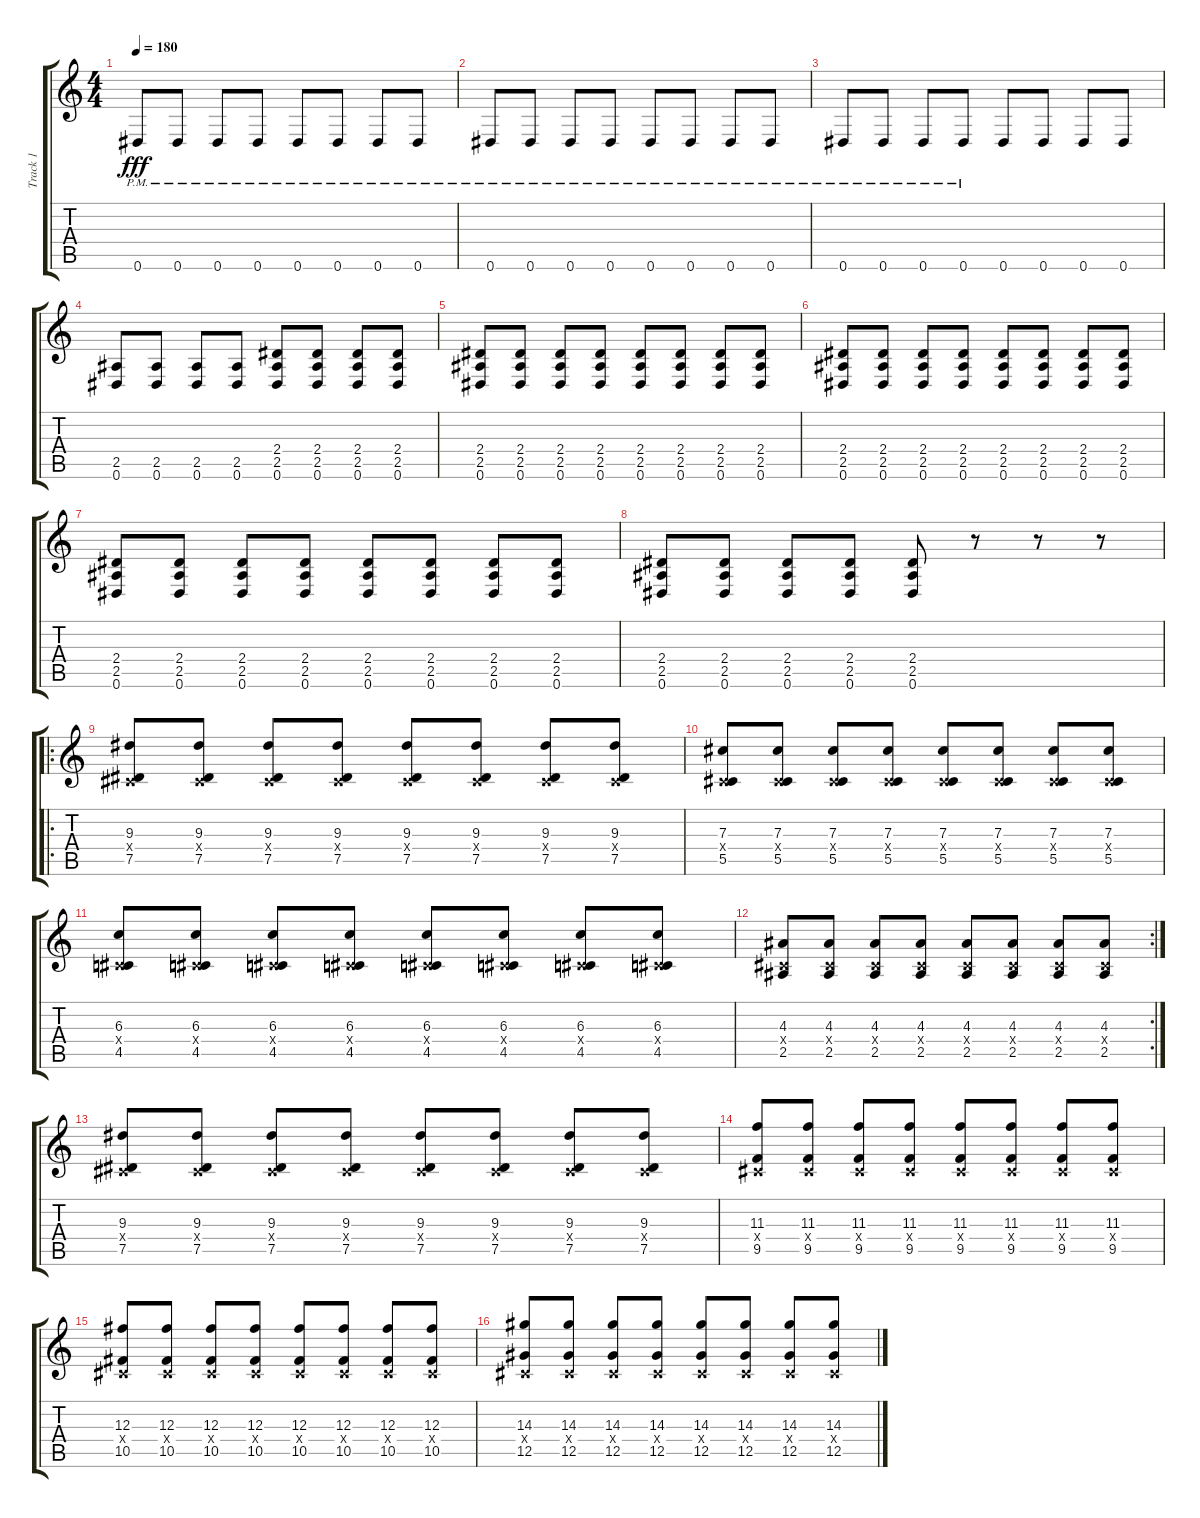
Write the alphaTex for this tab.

\track ("Track 1" "Track 1") {instrument overdrivenguitar}
\staff {score tabs}
\tuning (Eb4 Bb3 Gb3 Db3 Ab2 Eb2) {hide}
\ts (4 4)
\tempo 180
\clef g2
\ks c
0.6{pm}.8{dy fff} 0.6{pm}.8 0.6{pm}.8 0.6{pm}.8 0.6{pm}.8 0.6{pm}.8 0.6{pm}.8 0.6{pm}.8 |
0.6{pm}.8 0.6{pm}.8 0.6{pm}.8 0.6{pm}.8 0.6{pm}.8 0.6{pm}.8 0.6{pm}.8 0.6{pm}.8 |
0.6{pm}.8 0.6{pm}.8 0.6{pm}.8 0.6{pm}.8 0.6.8 0.6.8 0.6.8 0.6.8 |
(2.5 0.6).8 (2.5 0.6).8 (2.5 0.6).8 (2.5 0.6).8 (2.4 2.5 0.6).8 (2.4 2.5 0.6).8 (2.4 2.5 0.6).8 (2.4 2.5 0.6).8 |
(2.4 2.5 0.6).8 (2.4 2.5 0.6).8 (2.4 2.5 0.6).8 (2.4 2.5 0.6).8 (2.4 2.5 0.6).8 (2.4 2.5 0.6).8 (2.4 2.5 0.6).8 (2.4 2.5 0.6).8 |
(2.4 2.5 0.6).8 (2.4 2.5 0.6).8 (2.4 2.5 0.6).8 (2.4 2.5 0.6).8 (2.4 2.5 0.6).8 (2.4 2.5 0.6).8 (2.4 2.5 0.6).8 (2.4 2.5 0.6).8 |
(2.4 2.5 0.6).8 (2.4 2.5 0.6).8 (2.4 2.5 0.6).8 (2.4 2.5 0.6).8 (2.4 2.5 0.6).8 (2.4 2.5 0.6).8 (2.4 2.5 0.6).8 (2.4 2.5 0.6).8 |
(2.4 2.5 0.6).8 (2.4 2.5 0.6).8 (2.4 2.5 0.6).8 (2.4 2.5 0.6).8 (2.4 2.5 0.6).8 r.8 r.8 r.8 |
\ro
(9.3 0.4{x} 7.5).8 (9.3 0.4{x} 7.5).8 (9.3 0.4{x} 7.5).8 (9.3 0.4{x} 7.5).8 (9.3 0.4{x} 7.5).8 (9.3 0.4{x} 7.5).8 (9.3 0.4{x} 7.5).8 (9.3 0.4{x} 7.5).8 |
(7.3 0.4{x} 5.5).8 (7.3 0.4{x} 5.5).8 (7.3 0.4{x} 5.5).8 (7.3 0.4{x} 5.5).8 (7.3 0.4{x} 5.5).8 (7.3 0.4{x} 5.5).8 (7.3 0.4{x} 5.5).8 (7.3 0.4{x} 5.5).8 |
(6.3 0.4{x} 4.5).8 (6.3 0.4{x} 4.5).8 (6.3 0.4{x} 4.5).8 (6.3 0.4{x} 4.5).8 (6.3 0.4{x} 4.5).8 (6.3 0.4{x} 4.5).8 (6.3 0.4{x} 4.5).8 (6.3 0.4{x} 4.5).8 |
\rc 2
(4.3 0.4{x} 2.5).8 (4.3 0.4{x} 2.5).8 (4.3 0.4{x} 2.5).8 (4.3 0.4{x} 2.5).8 (4.3 0.4{x} 2.5).8 (4.3 0.4{x} 2.5).8 (4.3 0.4{x} 2.5).8 (4.3 0.4{x} 2.5).8 |
(9.3 0.4{x} 7.5).8 (9.3 0.4{x} 7.5).8 (9.3 0.4{x} 7.5).8 (9.3 0.4{x} 7.5).8 (9.3 0.4{x} 7.5).8 (9.3 0.4{x} 7.5).8 (9.3 0.4{x} 7.5).8 (9.3 0.4{x} 7.5).8 |
(11.3 0.4{x} 9.5).8 (11.3 0.4{x} 9.5).8 (11.3 0.4{x} 9.5).8 (11.3 0.4{x} 9.5).8 (11.3 0.4{x} 9.5).8 (11.3 0.4{x} 9.5).8 (11.3 0.4{x} 9.5).8 (11.3 0.4{x} 9.5).8 |
(12.3 0.4{x} 10.5).8 (12.3 0.4{x} 10.5).8 (12.3 0.4{x} 10.5).8 (12.3 0.4{x} 10.5).8 (12.3 0.4{x} 10.5).8 (12.3 0.4{x} 10.5).8 (12.3 0.4{x} 10.5).8 (12.3 0.4{x} 10.5).8 |
(14.3 0.4{x} 12.5).8 (14.3 0.4{x} 12.5).8 (14.3 0.4{x} 12.5).8 (14.3 0.4{x} 12.5).8 (14.3 0.4{x} 12.5).8 (14.3 0.4{x} 12.5).8 (14.3 0.4{x} 12.5).8 (14.3 0.4{x} 12.5).8
